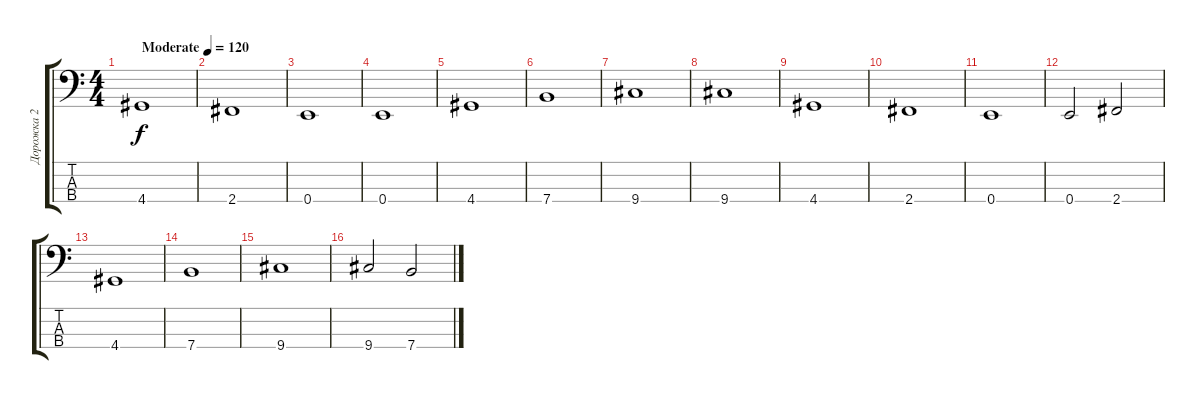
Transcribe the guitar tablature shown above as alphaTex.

\track ("Дорожка 2" "Дорожка 2") {instrument electricbassfinger}
\staff {score tabs}
\tuning (G2 D2 A1 E1) {hide}
\ts (4 4)
\tempo (120 "Moderate")
\clef f4
\ks c
4.4.1{dy f instrument electricbassfinger} |
2.4.1 |
0.4.1 |
0.4.1 |
4.4.1 |
7.4.1 |
9.4.1 |
9.4.1 |
4.4.1 |
2.4.1 |
0.4.1 |
0.4.2 2.4.2 |
4.4.1 |
7.4.1 |
9.4.1 |
9.4.2 7.4.2
